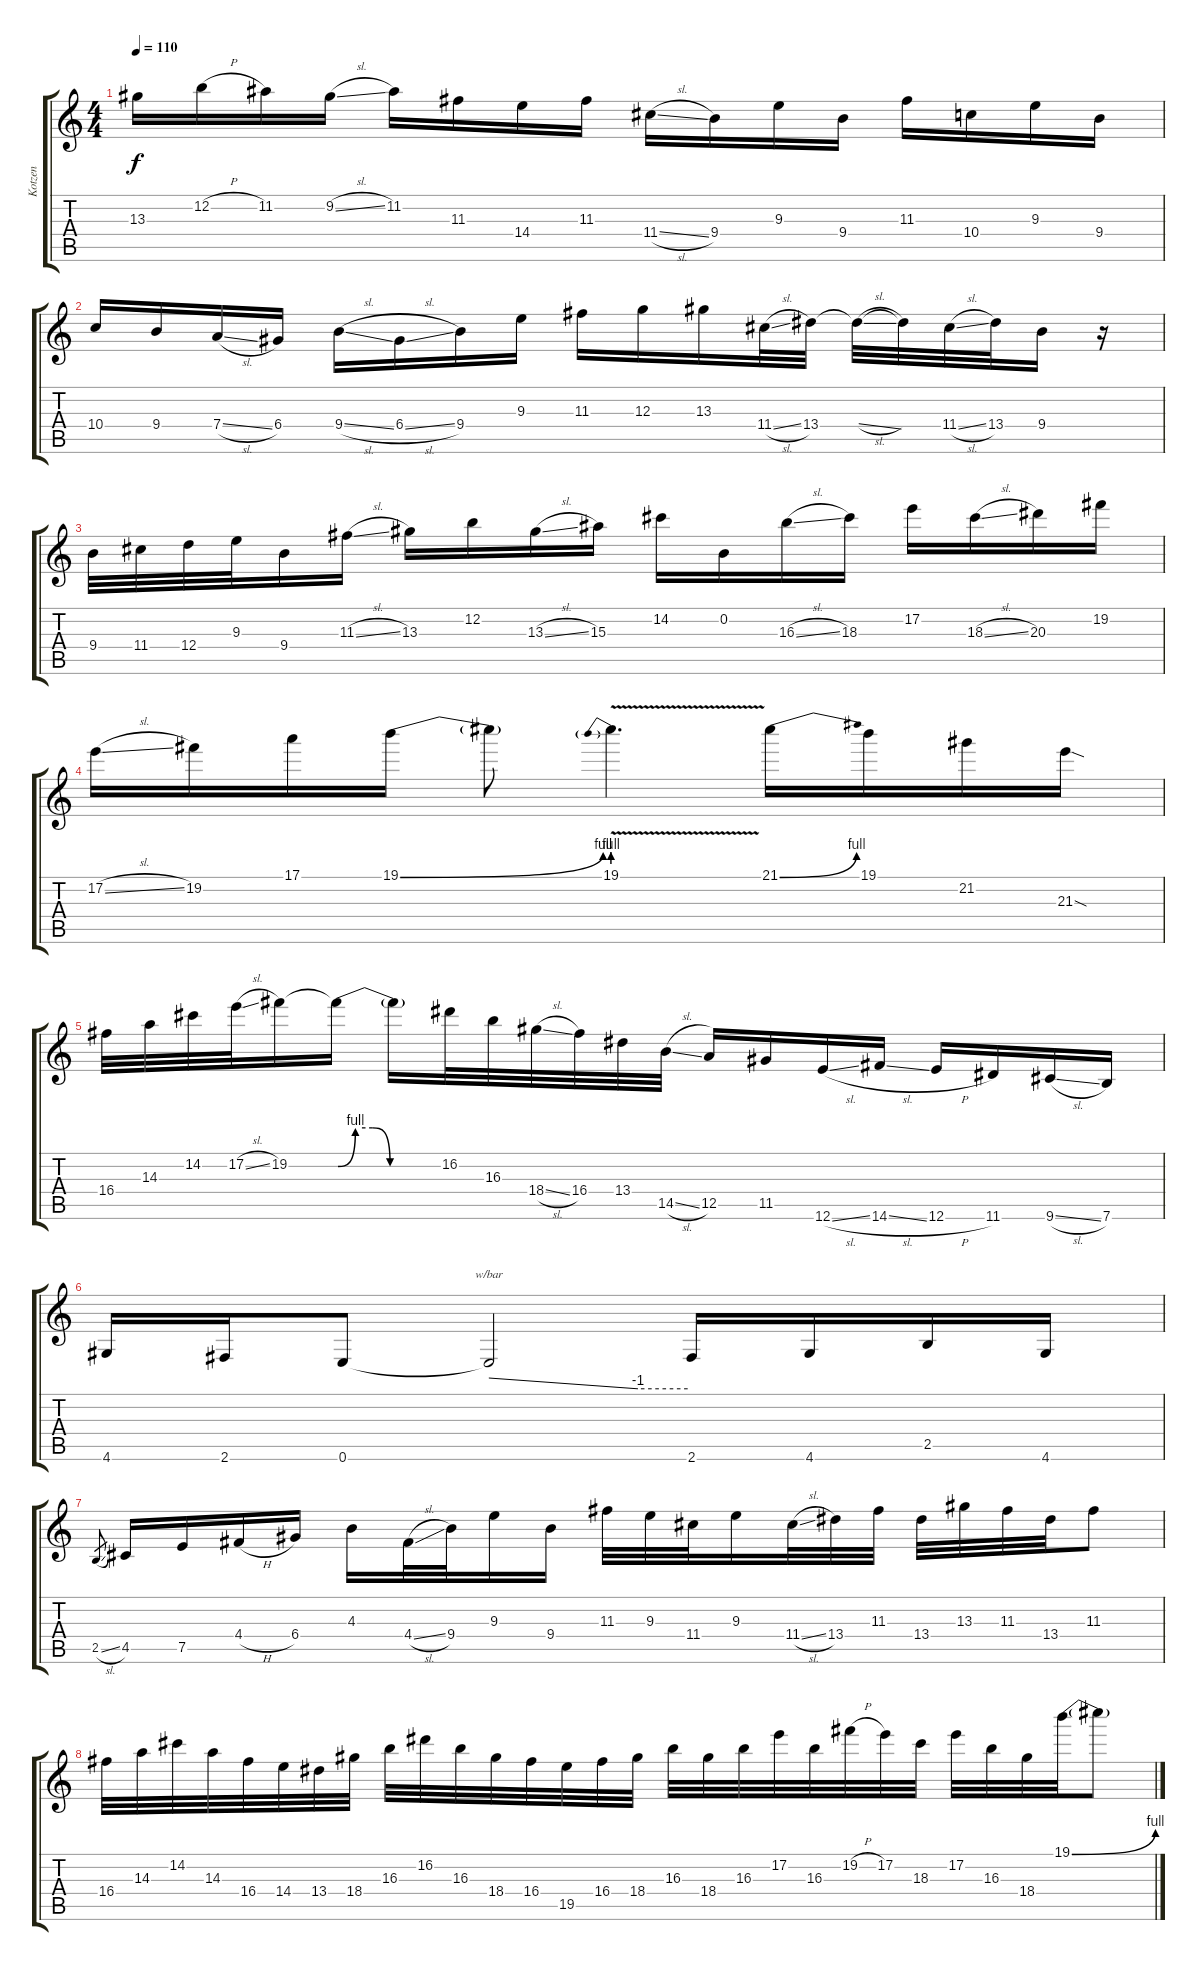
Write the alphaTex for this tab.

\track ("Kotzen" "Kotzen") {instrument overdrivenguitar}
\staff {score tabs}
\tuning (E4 B3 G3 D3 A2 E2) {hide}
\ts (4 4)
\tempo 110
\clef g2
\ks c
13.3.16{dy f} 12.2{h}.16 11.2.16 9.2{sl}.16 11.2.16 11.3.16 14.4.16 11.3.16 11.4{sl}.16 9.4.16 9.3.16 9.4.16 11.3.16 10.4.16 9.3.16 9.4.16 |
10.4.16 9.4.16 7.4{sl}.16 6.4.16 9.4{sl}.16 6.4{sl}.16 9.4.16 9.3.16 11.3.16 12.3.16 13.3.16 11.4{sl}.32 13.4.32 13.4{sl t}.32 13.4{t}.32 11.4{sl}.32 13.4.32 9.4.16 r.16 |
9.4.32 11.4.32 12.4.32 9.3.32 9.4.16 11.3{sl}.16 13.3.16 12.2.16 13.3{sl}.16 15.3.16 14.2.16 0.2.16 16.3{sl}.16 18.3.16 17.2.16 18.3{sl}.16 20.3.16 19.2.16 |
17.2{sl}.16 19.2.16 17.1.16 19.1{be (bend 0 0 60 4)}.16 19.1{t}.8 19.1{be (prebend 0 4 60 4) v}.4{d} 21.1{be (bend 0 0 60 4)}.16 19.1.16 21.2.16 21.3{sod}.16 |
16.4.32 14.3.32 14.2.32 17.2{sl}.32 19.2.16 19.2{be (custom 0 0 10 4 20 4 30 0 60 0) t}.16 19.2{t}.16 16.2.32 16.3.32 18.4{sl}.32 16.4.32 13.4.32 14.5{sl}.32 12.5.16 11.5.16 12.6{sl}.16 14.6{sl}.16 12.6{h}.16 11.6.16 9.6{sl}.16 7.6.16 |
4.6.16 2.6.16 0.6.8 0.6{t}.2{tbe (custom default 0 0 45 -4 60 -4)} 2.6.16 4.6.16 2.5.16 4.6.16 |
2.5{sl}.8{gr} 4.5.16 7.5.16 4.4{h}.16 6.4.16 4.3.16 4.4{sl}.32 9.4.32 9.3.16 9.4.16 11.3.32 9.3.32 11.4.32 9.3.16 11.4{sl}.32 13.4.32 11.3.32 13.4.32 13.3.32 11.3.32 13.4.32 11.3.8 |
16.4.32 14.3.32 14.2.32 14.3.32 16.4.32 14.4.32 13.4.32 18.4.32 16.3.32 16.2.32 16.3.32 18.4.32 16.4.32 19.5.32 16.4.32 18.4.32 16.3.32 18.4.32 16.3.32 17.2.32 16.3.32 19.2{h}.32 17.2.32 18.3.32 17.2.32 16.3.32 18.4.32 19.1{be (bend 0 0 60 4)}.32 19.1{t}.8
